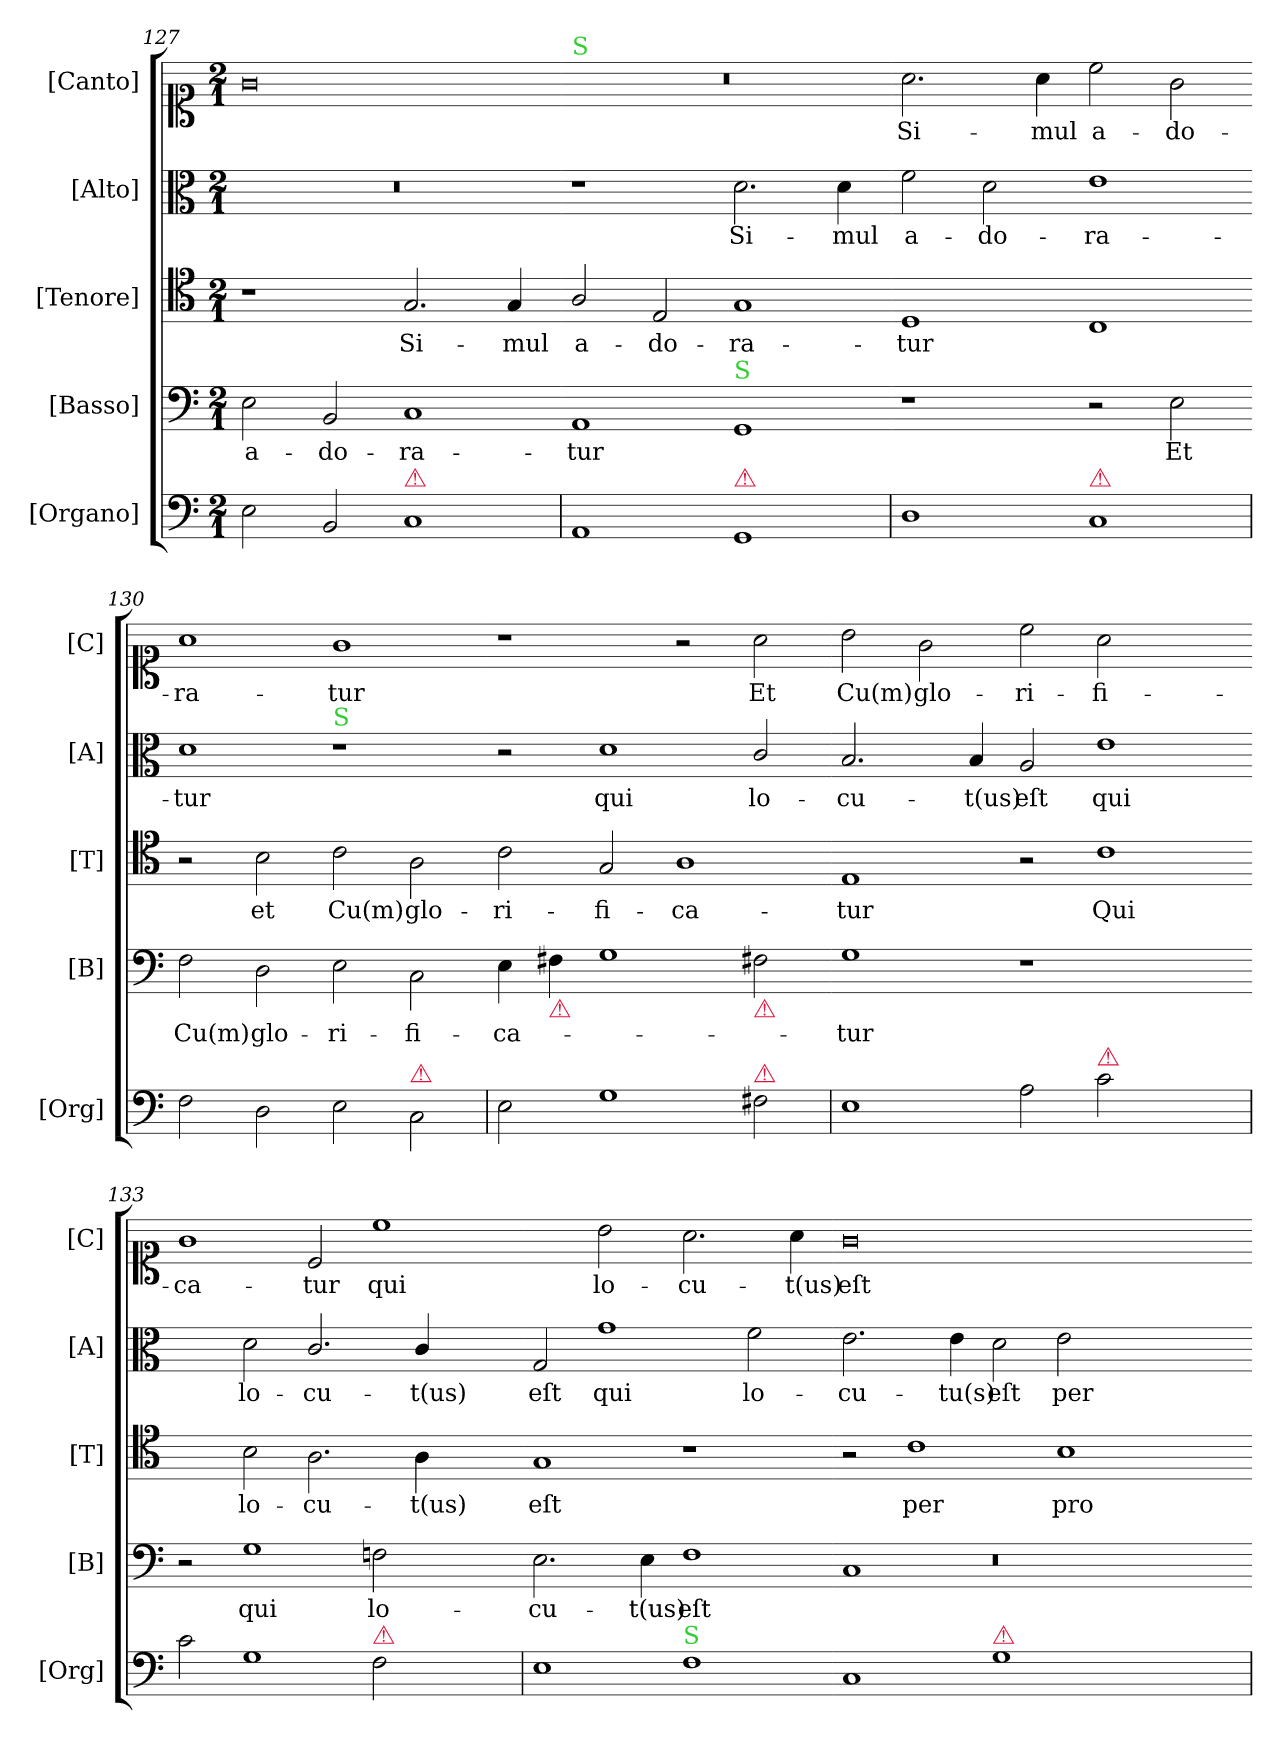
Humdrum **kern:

**kern	**kern	**text	**kern	**text	**kern	**text	**kern	**text
*part5	*part4	*part4	*part3	*part3	*part2	*part2	*part1	*part1
*staff5	*staff4	*staff4	*staff3	*staff3	*staff2	*staff2	*staff1	*staff1
*I"[Organo]	*I"[Basso]	*	*I"[Tenore]	*	*I"[Alto]	*	*I"[Canto]	*
*I'[Org]	*I'[B]	*	*I'[T]	*	*I'[A]	*	*I'[C]	*
*clefF4	*clefF4	*	*clefC4	*	*clefC3	*	*clefC1	*
*k[]	*k[]	*	*k[]	*	*k[]	*	*k[]	*
*M2/1	*M2/1	*	*M2/1	*	*M2/1	*	*M2/1	*
=127	=127	=127	=127	=127	=127	=127	=127	=127
2E\	2E\	a-	1r	.	0r	.	0g	.
2BB/	2BB/	-do-	.	.	.	.	.	.
!LO:TX:a:color=crimson:t=⚠	!	!	!	!	!	!	!	!
1C	1C	-ra-	2.G/	Si-	.	.	.	.
.	.	.	4G/	-mul	.	.	.	.
=128	=128-	=128-	=128-	=128-	=128-	=128-	=128-	=128-
!	!	!	!	!	!	!	!LO:TX:a:color=limegreen:t=S	!
1AA	1AA	-tur	2A/	a-	1r	.	0r	.
.	.	.	2E/	-do-	.	.	.	.
!	!LO:TX:a:color=limegreen:t=S	!	!	!	!	!	!	!
!LO:TX:a:color=crimson:t=⚠	!	!	!	!	!	!	!	!
1GG	1GG	.	1G	-ra-	2.d\	Si-	.	.
.	.	.	.	.	4d\	-mul	.	.
=129	=129-	=129-	=129-	=129-	=129-	=129-	=129-	=129-
1D	1r	.	1D	-tur	2f\	a-	2.a\	Si-
.	.	.	.	.	2d\	-do-	.	.
.	.	.	.	.	.	.	4a\	-mul
!LO:TX:a:color=crimson:t=⚠	!	!	!	!	!	!	!	!
1C	2r	.	1C	.	1e	-ra-	2cc\	a-
.	2E\	Et	.	.	.	.	2g\	-do-
=130	=130-	=130-	=130-	=130-	=130-	=130-	=130-	=130-
2F\	2F\	Cu(m)	2r	.	1d	-tur	1a	-ra-
2D\	2D\	glo-	2B\	et	.	.	.	.
!	!	!	!	!	!LO:TX:a:color=limegreen:t=S	!	!	!
2E\	2E\	-ri-	2c\	Cu(m)	1r	.	1g	-tur
!LO:TX:a:color=crimson:t=⚠	!	!	!	!	!	!	!	!
2C\	2C\	-fi-	2A\	glo-	.	.	.	.
=131	=131-	=131-	=131-	=131-	=131-	=131-	=131-	=131-
2E\	4E\	-ca-	2c\	-ri-	2r	.	1r	.
!	!LO:TX:b:color=crimson:t=⚠	!	!	!	!	!	!	!
.	4F#X\	.	.	.	.	.	.	.
1G	1G	.	2G/	-fi-	1d	qui	.	.
.	.	.	1A	-ca-	.	.	2r	.
!	!LO:TX:b:color=crimson:t=⚠	!	!	!	!	!	!	!
!LO:TX:a:color=crimson:t=⚠	!	!	!	!	!	!	!	!
2F#X\	2F#X\	.	.	.	2c/	lo-	2a\	Et
=132	=132-	=132-	=132-	=132-	=132-	=132-	=132-	=132-
1E	1G	-tur	1E	-tur	2.B/	-cu-	2b\	Cu(m)
.	.	.	.	.	.	.	2g\	glo-
.	.	.	.	.	4B/	-t(us)	.	.
2A\	1r	.	2r	.	2A/	eſt	2cc\	-ri-
!LO:TX:a:color=crimson:t=⚠	!	!	!	!	!	!	!	!
!	!	!	!	!	!	!LO:LY:i	!	!
2c\	.	.	1c\	Qui	1e\	qui	2a\	-fi-
2ryy	2ryy	.	.	.	.	.	2ryy	.
=133	=133-	=133-	=133-	=133-	=133-	=133-	=133-	=133-
2c\	2r	.	2ryy	.	2ryy	.	1g	-ca-
!	!	!	!	!	!	!LO:LY:i	!	!
1G	1G	qui	2B\	lo-	2d\	lo-	.	.
!	!	!	!	!	!	!LO:LY:i	!	!
.	.	.	2.A\	-cu-	2.c/	-cu-	2c/	-tur
!LO:TX:a:color=crimson:t=⚠	!	!	!	!	!	!	!	!
2F\	2Fn\	lo-	.	.	.	.	1cc\	qui
!	!	!	!	!	!	!LO:LY:i	!	!
.	.	.	4A\	-t(us)	4c/	-t(us)	.	.
2ryy	2ryy	.	2ryy	.	2ryy	.	.	.
=134	=134-	=134-	=134-	=134-	=134-	=134-	=134-	=134-
!	!	!	!	!	!	!LO:LY:i	!	!
1E	2.E\	-cu-	1G	eſt	2G/	eſt	2ryy	.
.	.	.	.	.	1g	qui	2b\	lo-
.	4E\	-t(us)	.	.	.	.	.	.
!LO:TX:a:color=limegreen:t=S	!	!	!	!	!	!	!	!
1F	1F	eſt	1r	.	.	.	2.a\	-cu-
.	.	.	.	.	2f\	lo-	.	.
.	.	.	.	.	.	.	4a\	-t(us)
=135-	=135-	=135-	=135-	=135-	=135-	=135-	=135-	=135-
1C	1C	.	2r	.	2.e\	-cu-	0g	eſt
.	.	.	1c	per	.	.	.	.
.	.	.	.	.	4e\	-tu(s)	.	.
!LO:TX:a:color=crimson:t=⚠	!	!	!	!	!	!	!	!
1G	0r	.	.	.	2d\	eſt	.	.
.	.	.	1B\	pro-	2e\	per	.	.
1ryy	.	.	.	.	1ryy	.	1ryy	.
.	.	.	2ryy	.	.	.	.	.
=	=-	=-	=-	=-	=-	=-	=-	=-
*-	*-	*-	*-	*-	*-	*-	*-	*-
